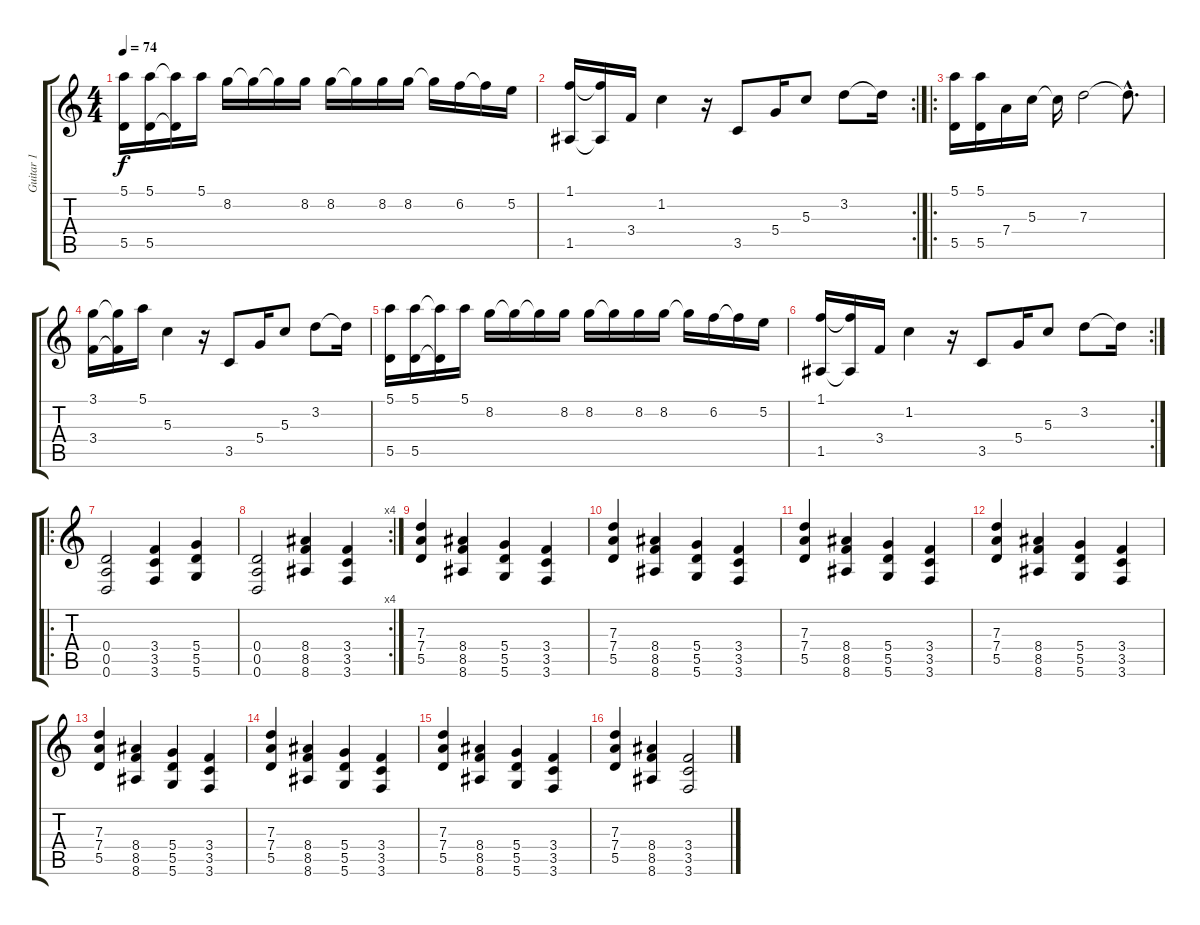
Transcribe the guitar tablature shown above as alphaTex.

\track ("Guitar 1" "Guitar 1") {instrument electricguitarjazz}
\staff {score tabs}
\tuning (E4 B3 G3 D3 A2 D2) {hide}
\ts (4 4)
\tempo 74
\clef g2
\ks c
(5.1 5.5).16{dy f} (5.1 5.5).16 (5.1{t} 5.5{t}).16 5.1.16 8.2.16 8.2{t}.16 8.2{t}.16 8.2.16 8.2.16 8.2{t}.16 8.2.16 8.2.16 8.2{t}.16 6.2.16 6.2{t}.16 5.2.16 |
\rc 2
(1.1 1.5).16 (1.1{t} 1.5{t}).16 3.4.16 1.2.4 r.16 3.5.8 5.4.16 5.3.8 3.2.8 3.2{t}.16 |
\ro
(5.1 5.5).16 (5.1 5.5).16 7.4.16 5.3.16 5.3{t}.16 7.3.2 7.3{hac t}.8{d} |
(3.1 3.4).16 (3.1{t} 3.4{t}).16 5.1.16 5.3.4 r.16 3.5.8 5.4.16 5.3.8 3.2.8 3.2{t}.16 |
(5.1 5.5).16 (5.1 5.5).16 (5.1{t} 5.5{t}).16 5.1.16 8.2.16 8.2{t}.16 8.2{t}.16 8.2.16 8.2.16 8.2{t}.16 8.2.16 8.2.16 8.2{t}.16 6.2.16 6.2{t}.16 5.2.16 |
\rc 2
(1.1 1.5).16 (1.1{t} 1.5{t}).16 3.4.16 1.2.4 r.16 3.5.8 5.4.16 5.3.8 3.2.8 3.2{t}.16 |
\ro
(0.4 0.5 0.6).2{volume 16 instrument distortionguitar} (3.4 3.5 3.6).4 (5.4 5.5 5.6).4 |
\rc 4
(0.4 0.5 0.6).2 (8.4 8.5 8.6).4 (3.4 3.5 3.6).4 |
(7.3 7.4 5.5).4{instrument distortionguitar} (8.4 8.5 8.6).4 (5.4 5.5 5.6).4 (3.4 3.5 3.6).4 |
(7.3 7.4 5.5).4{instrument distortionguitar} (8.4 8.5 8.6).4 (5.4 5.5 5.6).4 (3.4 3.5 3.6).4 |
(7.3 7.4 5.5).4{instrument distortionguitar} (8.4 8.5 8.6).4 (5.4 5.5 5.6).4 (3.4 3.5 3.6).4 |
(7.3 7.4 5.5).4{instrument distortionguitar} (8.4 8.5 8.6).4 (5.4 5.5 5.6).4 (3.4 3.5 3.6).4 |
(7.3 7.4 5.5).4{instrument distortionguitar} (8.4 8.5 8.6).4 (5.4 5.5 5.6).4 (3.4 3.5 3.6).4 |
(7.3 7.4 5.5).4{instrument distortionguitar} (8.4 8.5 8.6).4 (5.4 5.5 5.6).4 (3.4 3.5 3.6).4 |
(7.3 7.4 5.5).4{instrument distortionguitar} (8.4 8.5 8.6).4 (5.4 5.5 5.6).4 (3.4 3.5 3.6).4 |
(7.3 7.4 5.5).4{instrument distortionguitar} (8.4 8.5 8.6).4 (3.4 3.5 3.6).2
